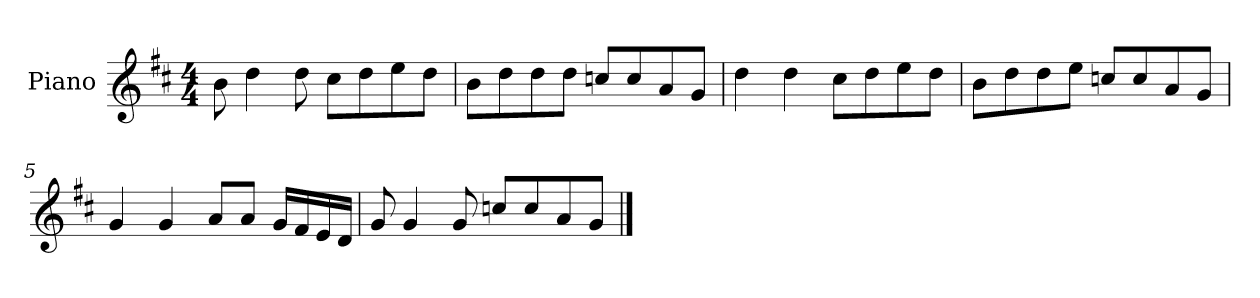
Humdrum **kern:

**kern
*part1
*staff1
*I"Piano
*I'P-no
*clefG2
*k[f#c#]
*M4/4
*MM90
=1
8b\
4dd\
8dd\
8cc#\L
8dd\
8ee\
8dd\J
=2
8b\L
8dd\
8dd\
8dd\J
8ccn/L
8cc/
8a/
8g/J
=3
4dd\
4dd\
8cc#\L
8dd\
8ee\
8dd\J
=4
8b\L
8dd\
8dd\
8ee\J
8ccn/L
8cc/
8a/
8g/J
=5
4g/
4g/
8a/L
8a/J
16g/LL
16f#/
16e/
16d/JJ
!!LO:LB:g=z
=6
8g/
4g/
8g/
8ccn/L
8cc/
8a/
8g/J
==
*-
